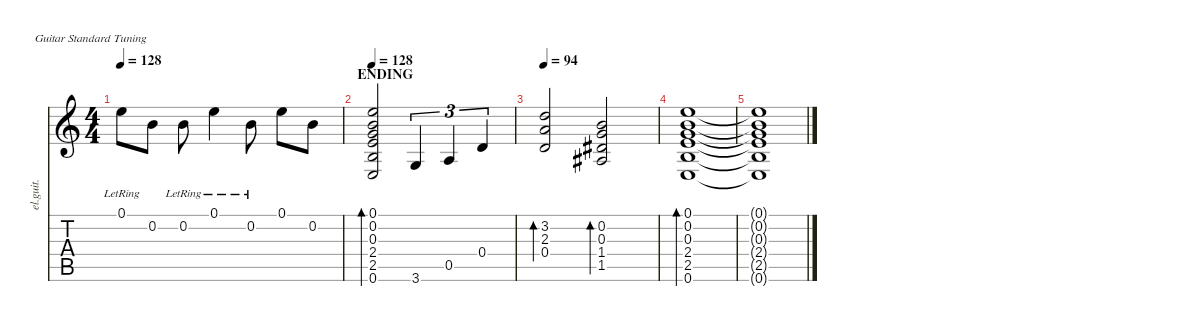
\defaultSystemsLayout 4
\hideDynamics
\bracketExtendMode nobrackets
\otherSystemsTrackNameOrientation horizontal
\track ("Gtr.1" "el.guit.") {defaultSystemsLayout 8 instrument electricguitarclean}
\staff {score tabs}
\tuning (E4 B3 G3 D3 A2 E2)
\ts (4 4)
\tempo 128
\clef g2
\ks c
0.1{lr t}.8{dy f beam Down} 0.2.8{dy mf beam Down} 0.2{lr}.8{dy f beam Down} 0.1{lr}.4{dy fff beam Down} 0.2{lr}.8{dy mp beam Down} 0.1.8{dy fff beam Down} 0.2.8{dy ff beam Down} |
\section ("" "ENDING")
\tempo 128
(0.1 0.2 0.3 2.4 2.5 0.6).2{bd 60 dy mf beam Up} 3.6.4{tu (3 2) dy fff beam Up} 0.5.4{tu (3 2) dy f beam Up} 0.4.4{tu (3 2) dy ff beam Up} |
\tempo 94
(3.2 2.3 0.4).2{bd 60 dy f beam Up} (0.2 0.3 1.4{acc #} 1.5{acc #}).2{bd 30 beam Up} |
(0.1 0.2 0.3 2.4 2.5 0.6).1{bd 240 dy mf beam Up} |
(0.1{t} 0.2{t} 0.3{t} 2.4{t} 2.5{t} 0.6{t}).1{dy f beam Up}
